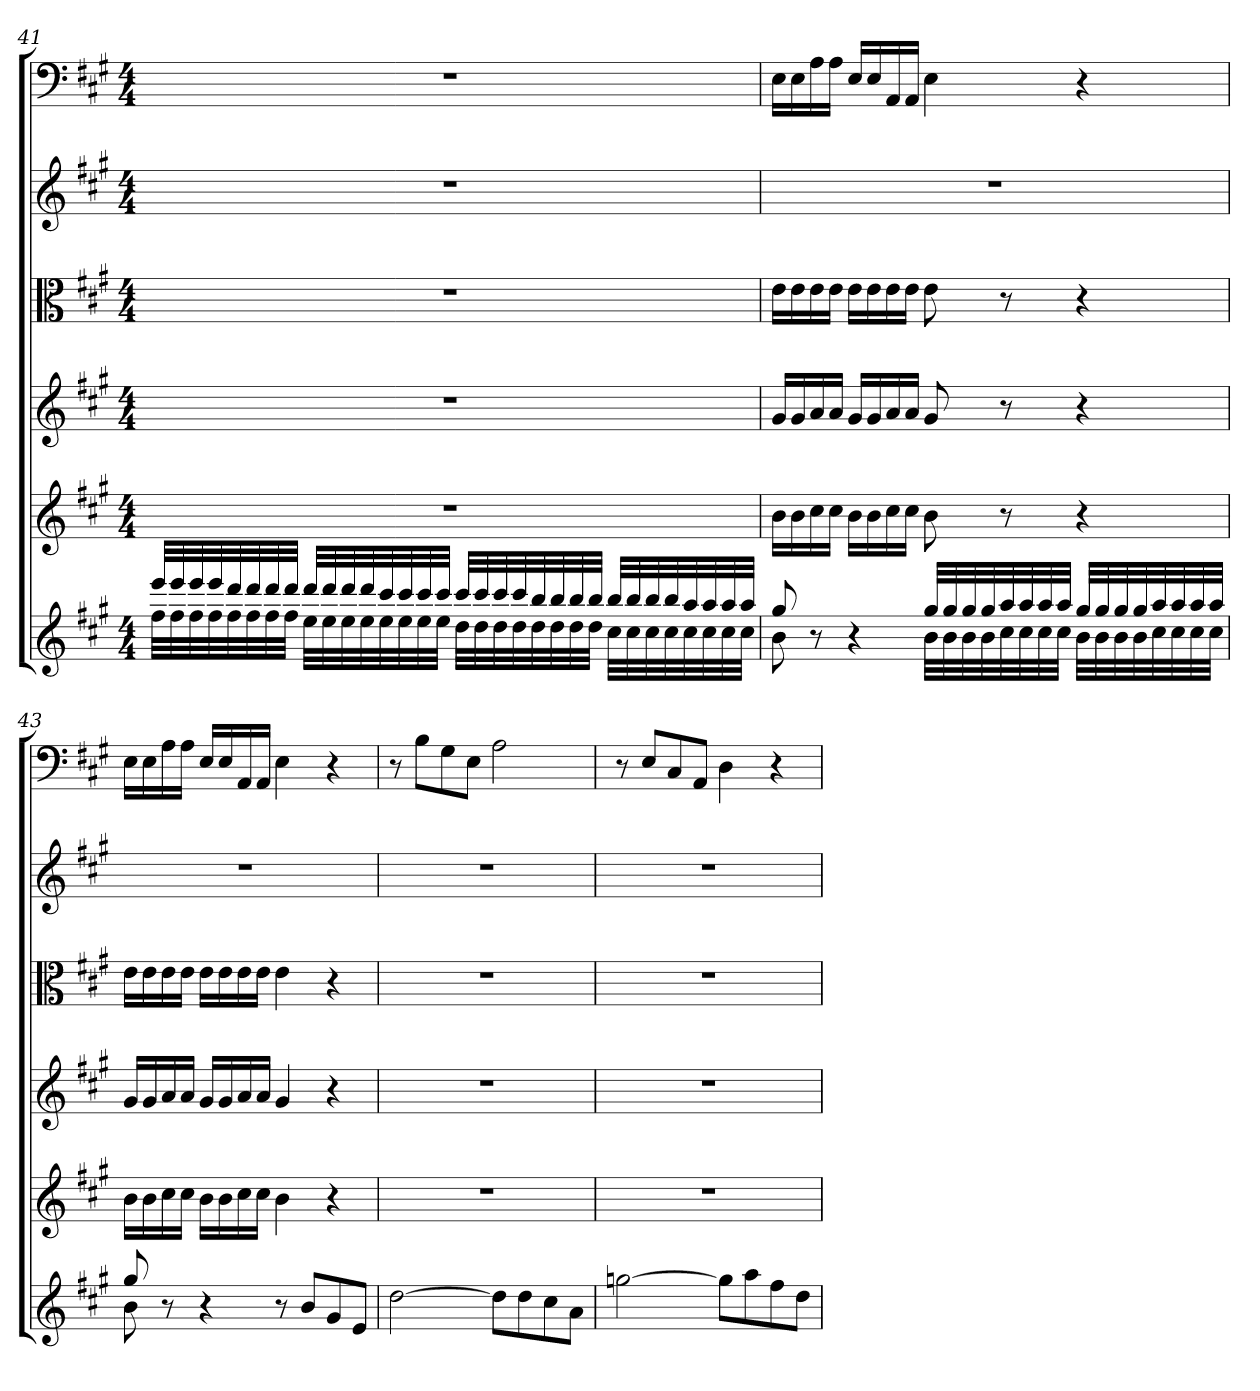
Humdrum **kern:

**kern	**kern	**kern	**kern	**kern	**kern
*part6	*part5	*part4	*part3	*part2	*part1
*staff6	*staff5	*staff4	*staff3	*staff2	*staff1
*clefG2	*clefG2	*clefG2	*clefC3	*clefG2	*clefF4
*k[f#c#g#]	*k[f#c#g#]	*k[f#c#g#]	*k[f#c#g#]	*k[f#c#g#]	*k[f#c#g#]
*A:	*A:	*A:	*A:	*A:	*A:
*M4/4	*M4/4	*M4/4	*M4/4	*M4/4	*M4/4
=41	=41	=41	=41	=41	=41
*^	*	*	*	*	*
32eee/LLL	32ff#\LLL	1r	1r	1r	1r	1r
32eee/	32ff#\	.	.	.	.	.
32eee/	32ff#\	.	.	.	.	.
32eee/	32ff#\	.	.	.	.	.
32ddd/	32ff#\	.	.	.	.	.
32ddd/	32ff#\	.	.	.	.	.
32ddd/	32ff#\	.	.	.	.	.
32ddd/JJJ	32ff#\JJJ	.	.	.	.	.
32ddd/LLL	32ee\LLL	.	.	.	.	.
32ddd/	32ee\	.	.	.	.	.
32ddd/	32ee\	.	.	.	.	.
32ddd/	32ee\	.	.	.	.	.
32ccc#/	32ee\	.	.	.	.	.
32ccc#/	32ee\	.	.	.	.	.
32ccc#/	32ee\	.	.	.	.	.
32ccc#/JJJ	32ee\JJJ	.	.	.	.	.
32ccc#/LLL	32dd\LLL	.	.	.	.	.
32ccc#/	32dd\	.	.	.	.	.
32ccc#/	32dd\	.	.	.	.	.
32ccc#/	32dd\	.	.	.	.	.
32bb/	32dd\	.	.	.	.	.
32bb/	32dd\	.	.	.	.	.
32bb/	32dd\	.	.	.	.	.
32bb/JJJ	32dd\JJJ	.	.	.	.	.
32bb/LLL	32cc#\LLL	.	.	.	.	.
32bb/	32cc#\	.	.	.	.	.
32bb/	32cc#\	.	.	.	.	.
32bb/	32cc#\	.	.	.	.	.
32aa/	32cc#\	.	.	.	.	.
32aa/	32cc#\	.	.	.	.	.
32aa/	32cc#\	.	.	.	.	.
32aa/JJJ	32cc#\JJJ	.	.	.	.	.
=42	=42	=42	=42	=42	=42	=42
8gg#/	8b\	16b\LL	16g#/LL	16e\LL	1r	16E\LL
.	.	16b\	16g#/	16e\	.	16E\
8r	8ryy	16cc#\	16a/	16e\	.	16A\
.	.	16cc#\JJ	16a/JJ	16e\JJ	.	16A\JJ
4r	4ryy	16b\LL	16g#/LL	16e\LL	.	16E/LL
.	.	16b\	16g#/	16e\	.	16E/
.	.	16cc#\	16a/	16e\	.	16AA/
.	.	16cc#\JJ	16a/JJ	16e\JJ	.	16AA/JJ
32gg#/LLL	32b\LLL	8b\	8g#/	8e\	.	4E\
32gg#/	32b\	.	.	.	.	.
32gg#/	32b\	.	.	.	.	.
32gg#/	32b\	.	.	.	.	.
32aa/	32cc#\	8r	8r	8r	.	.
32aa/	32cc#\	.	.	.	.	.
32aa/	32cc#\	.	.	.	.	.
32aa/JJJ	32cc#\JJJ	.	.	.	.	.
32gg#/LLL	32b\LLL	4r	4r	4r	.	4r
32gg#/	32b\	.	.	.	.	.
32gg#/	32b\	.	.	.	.	.
32gg#/	32b\	.	.	.	.	.
32aa/	32cc#\	.	.	.	.	.
32aa/	32cc#\	.	.	.	.	.
32aa/	32cc#\	.	.	.	.	.
32aa/JJJ	32cc#\JJJ	.	.	.	.	.
=43	=43	=43	=43	=43	=43	=43
8gg#/	8b\	16b\LL	16g#/LL	16e\LL	1r	16E\LL
.	.	16b\	16g#/	16e\	.	16E\
8r	8ryy	16cc#\	16a/	16e\	.	16A\
.	.	16cc#\JJ	16a/JJ	16e\JJ	.	16A\JJ
4r	4ryy	16b\LL	16g#/LL	16e\LL	.	16E/LL
.	.	16b\	16g#/	16e\	.	16E/
.	.	16cc#\	16a/	16e\	.	16AA/
.	.	16cc#\JJ	16a/JJ	16e\JJ	.	16AA/JJ
8r	2ryy	4b\	4g#/	4e\	.	4E\
8b/L	.	.	.	.	.	.
8g#/	.	4r	4r	4r	.	4r
8e/J	.	.	.	.	.	.
*v	*v	*	*	*	*	*
=44	=44	=44	=44	=44	=44
[2dd\	1r	1r	1r	1r	8r
.	.	.	.	.	8B\L
.	.	.	.	.	8G#\
.	.	.	.	.	8E\J
8dd\L]	.	.	.	.	2A\
8dd\	.	.	.	.	.
8cc#\	.	.	.	.	.
8a\J	.	.	.	.	.
=45	=45	=45	=45	=45	=45
[2ggn\	1r	1r	1r	1r	8r
.	.	.	.	.	8E/L
.	.	.	.	.	8C#/
.	.	.	.	.	8AA/J
8gg\L]	.	.	.	.	4D\
8aa\	.	.	.	.	.
8ff#\	.	.	.	.	4r
8dd\J	.	.	.	.	.
=	=	=	=	=	=
*-	*-	*-	*-	*-	*-
